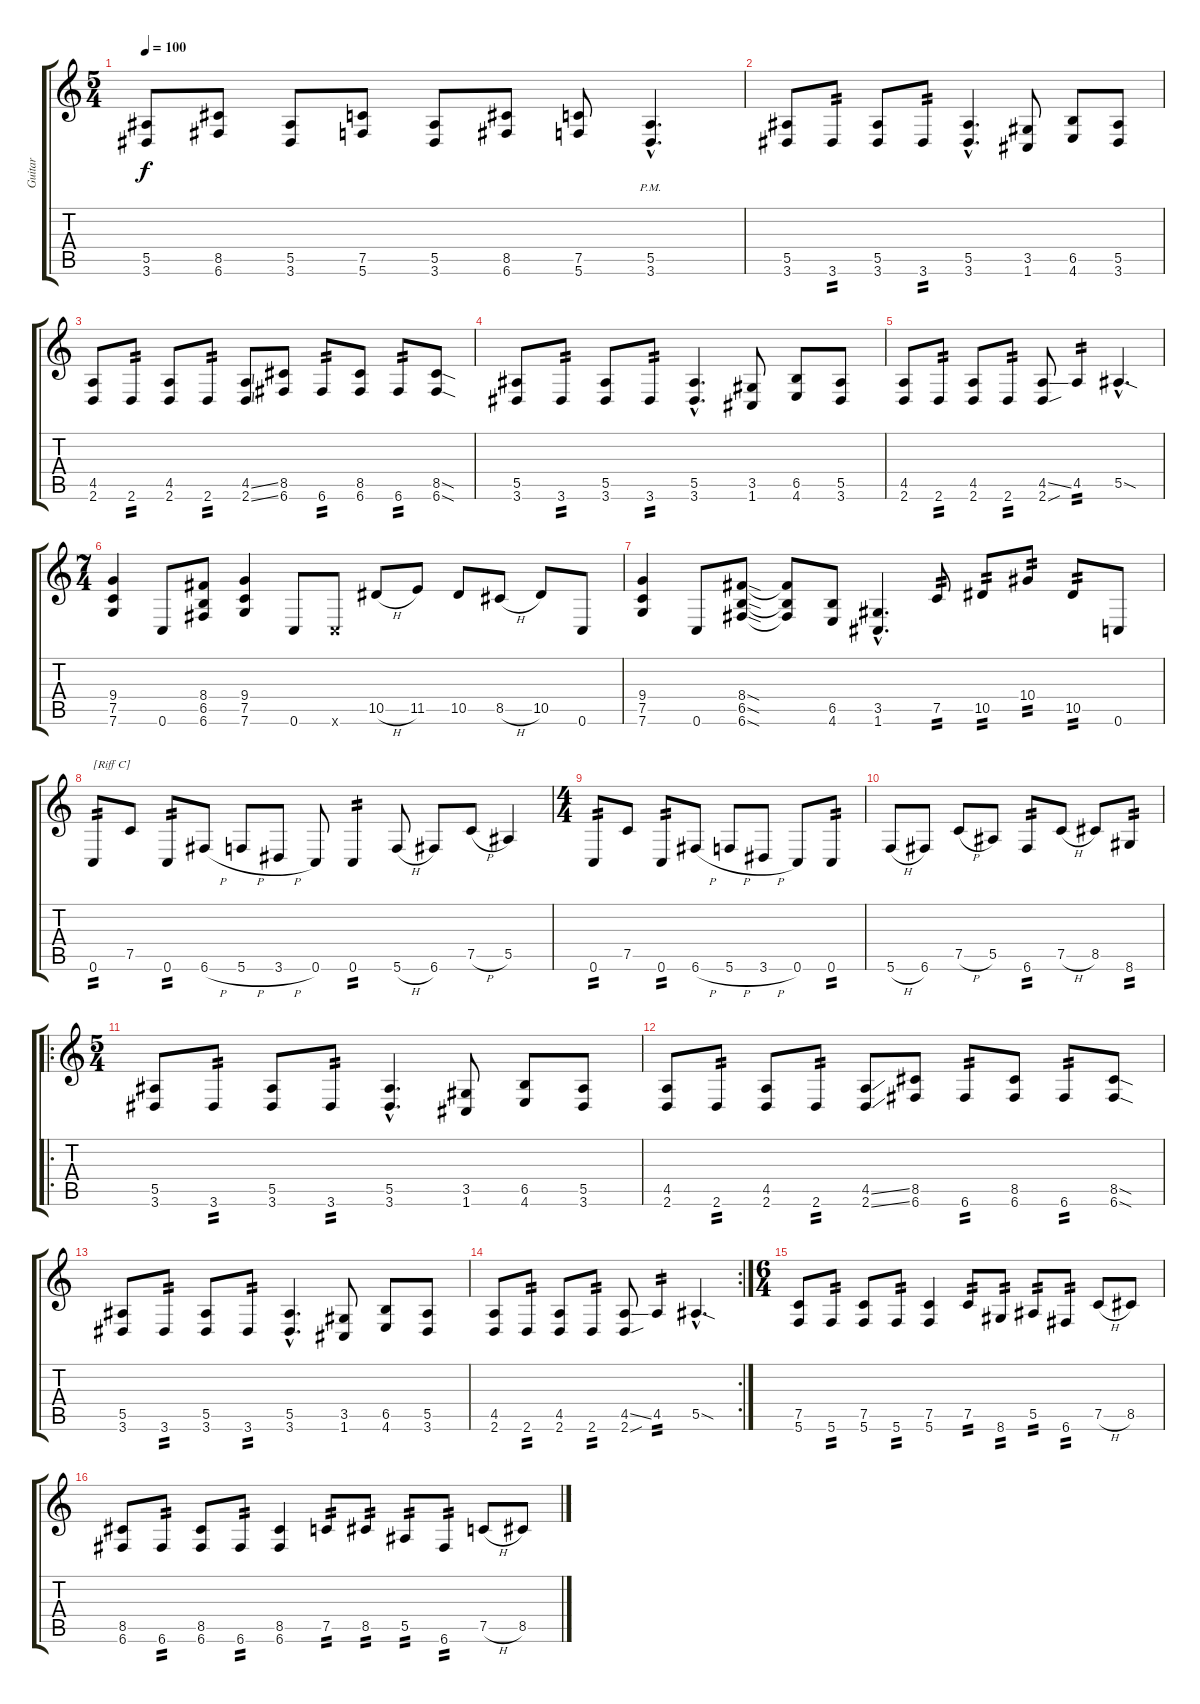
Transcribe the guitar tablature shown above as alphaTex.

\track ("Guitar" "Guitar") {instrument distortionguitar}
\staff {score tabs}
\tuning (C4 G3 Eb3 Bb2 F2 C2) {hide}
\ts (5 4)
\tempo 100
\clef g2
\ks c
(5.5 3.6).8{dy f instrument distortionguitar} (8.5 6.6).8 (5.5 3.6).8 (7.5 5.6).8 (5.5 3.6).8 (8.5 6.6).8 (7.5 5.6).8 (5.5{hac pm} 3.6{hac pm}).4{d} |
(5.5 3.6).8 3.6.8{tp 2} (5.5 3.6).8 3.6.8{tp 2} (5.5{hac} 3.6{hac}).4{d} (3.5 1.6).8 (6.5 4.6).8 (5.5 3.6).8 |
(4.5 2.6).8 2.6.8{tp 2} (4.5 2.6).8 2.6.8{tp 2} (4.5{ss} 2.6{ss}).8 (8.5 6.6).8 6.6.8{tp 2} (8.5 6.6).8 6.6.8{tp 2} (8.5{sod} 6.6{sod}).8 |
(5.5 3.6).8 3.6.8{tp 2} (5.5 3.6).8 3.6.8{tp 2} (5.5{hac} 3.6{hac}).4{d} (3.5 1.6).8 (6.5 4.6).8 (5.5 3.6).8 |
(4.5 2.6).8 2.6.8{tp 2} (4.5 2.6).8 2.6.8{tp 2} (4.5{ss} 2.6{sou}).8 4.5.4{tp 2} 5.5{sod hac}.4{d} |
\ts (7 4)
(9.4 7.5 7.6).4 0.6.8 (8.4 6.5 6.6).8 (9.4 7.5 7.6).4 0.6.8 0.6{x}.8 10.5{h}.8 11.5.8 10.5.8 8.5{h}.8 10.5.8 0.6.8 |
(9.4 7.5 7.6).4 0.6.8 (8.4{sod} 6.5{sod} 6.6{sod}).8 (8.4{t} 6.5{t} 6.6{t}).8 (6.5 4.6).8 (3.5{hac} 1.6{hac}).4{d} 7.5.8{tp 2} 10.5.8{tp 2} 10.4.8{tp 2} 10.5.8{tp 2} 0.6.8 |
0.6.8{txt "[Riff C]" tp 2} 7.5.8 0.6.8{tp 2} 6.6{h}.8 5.6{h}.8 3.6{h}.8 0.6.8 0.6.4{tp 2} 5.6{h}.8 6.6.8 7.5{h}.8 5.5.4 |
\ts (4 4)
0.6.8{tp 2} 7.5.8 0.6.8{tp 2} 6.6{h}.8 5.6{h}.8 3.6{h}.8 0.6.8 0.6.8{tp 2} |
5.6{h}.8 6.6.8 7.5{h}.8 5.5.8 6.6.8{tp 2} 7.5{h}.8 8.5.8 8.6.8{tp 2} |
\ro
\ts (5 4)
(5.5 3.6).8 3.6.8{tp 2} (5.5 3.6).8 3.6.8{tp 2} (5.5{hac} 3.6{hac}).4{d} (3.5 1.6).8 (6.5 4.6).8 (5.5 3.6).8 |
(4.5 2.6).8 2.6.8{tp 2} (4.5 2.6).8 2.6.8{tp 2} (4.5{ss} 2.6{ss}).8 (8.5 6.6).8 6.6.8{tp 2} (8.5 6.6).8 6.6.8{tp 2} (8.5{sod} 6.6{sod}).8 |
(5.5 3.6).8 3.6.8{tp 2} (5.5 3.6).8 3.6.8{tp 2} (5.5{hac} 3.6{hac}).4{d} (3.5 1.6).8 (6.5 4.6).8 (5.5 3.6).8 |
\rc 2
(4.5 2.6).8 2.6.8{tp 2} (4.5 2.6).8 2.6.8{tp 2} (4.5{ss} 2.6{sou}).8 4.5.4{tp 2} 5.5{sod hac}.4{d} |
\ts (6 4)
(7.5 5.6).8 5.6.8{tp 2} (7.5 5.6).8 5.6.8{tp 2} (7.5 5.6).4 7.5.8{tp 2} 8.6.8{tp 2} 5.5.8{tp 2} 6.6.8{tp 2} 7.5{h}.8 8.5.8 |
(8.5 6.6).8 6.6.8{tp 2} (8.5 6.6).8 6.6.8{tp 2} (8.5 6.6).4 7.5.8{tp 2} 8.5.8{tp 2} 5.5.8{tp 2} 6.6.8{tp 2} 7.5{h}.8 8.5.8
